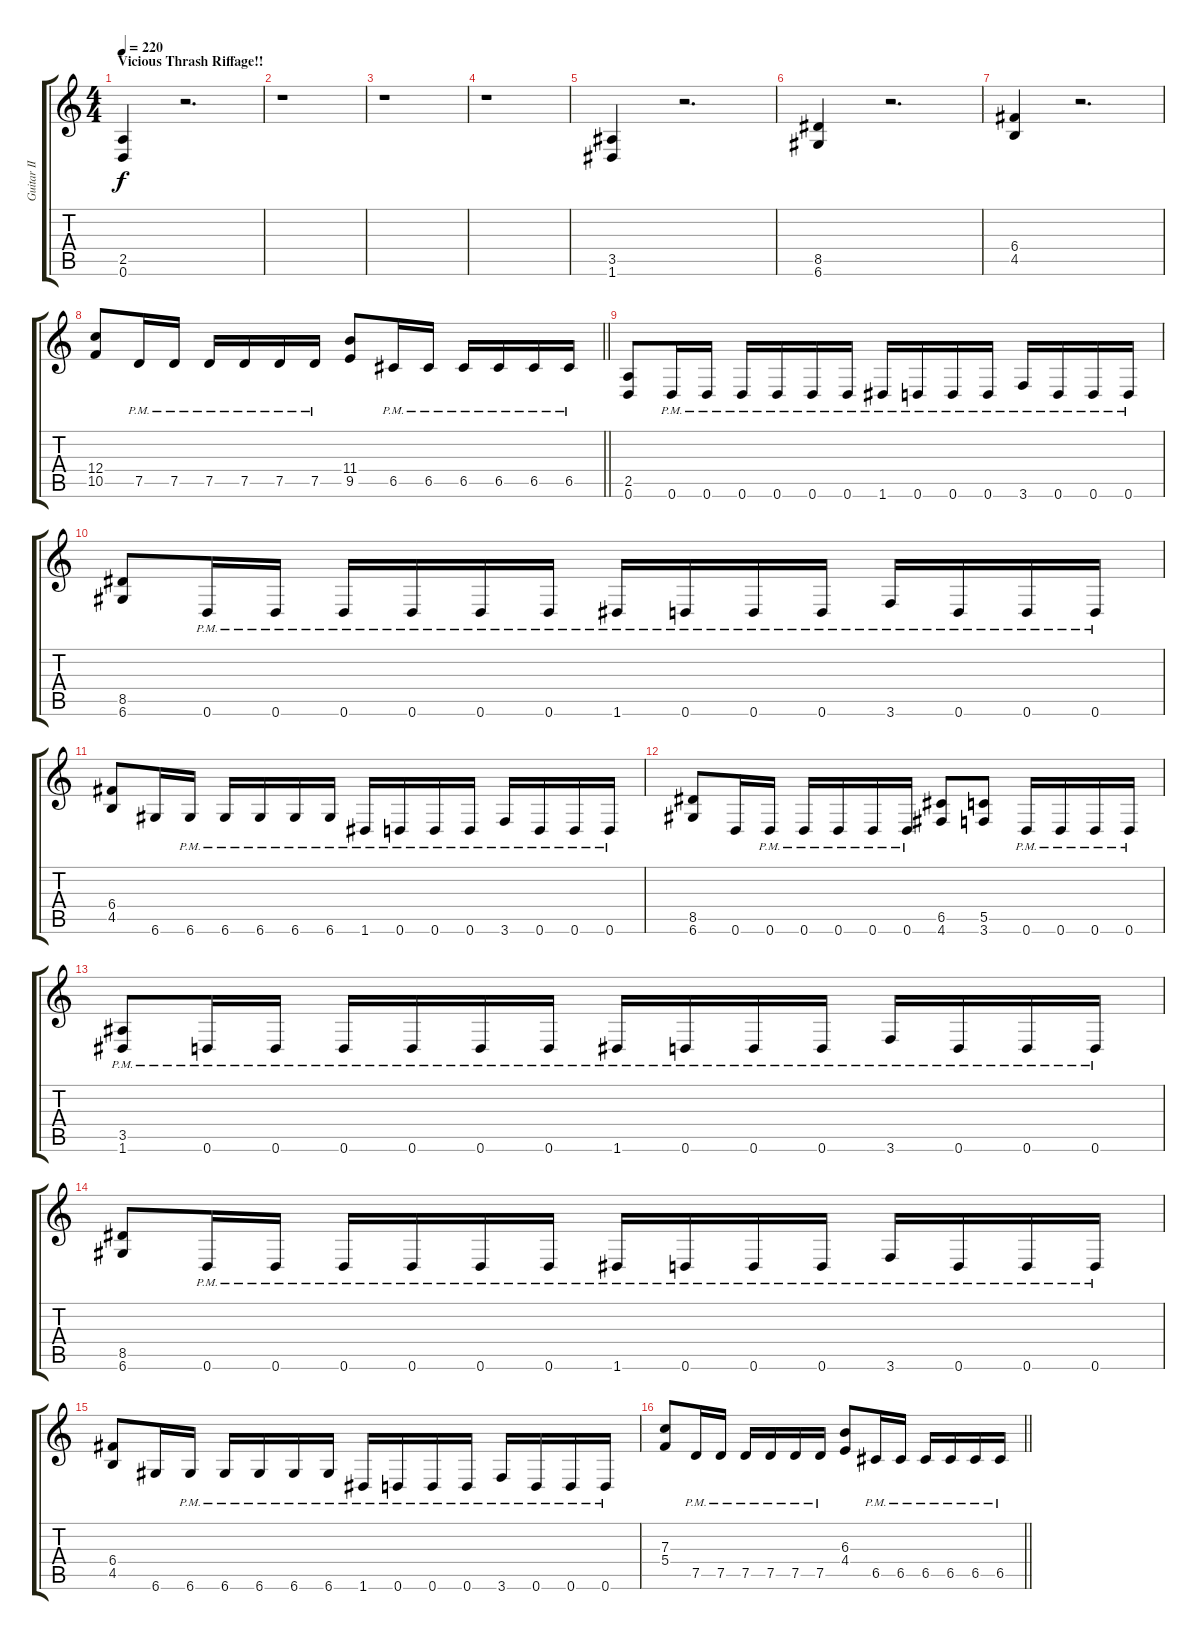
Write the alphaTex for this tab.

\track ("Guitar II" "Guitar II") {instrument distortionguitar}
\staff {score tabs}
\tuning (D4 A3 F3 C3 G2 D2) {hide}
\ts (4 4)
\section ("" "Vicious Thrash Riffage!!")
\tempo 220
\clef g2
\ks c
(2.5 0.6).4{dy f} r.2{d} |
r.1 |
r.1 |
r.1 |
(3.5 1.6).4 r.2{d} |
(8.5 6.6).4 r.2{d} |
(6.4 4.5).4 r.2{d} |
\barLineRight lightlight
(12.4 10.5).8 7.5{pm}.16 7.5{pm}.16 7.5{pm}.16 7.5{pm}.16 7.5{pm}.16 7.5{pm}.16 (11.4 9.5).8 6.5{pm}.16 6.5{pm}.16 6.5{pm}.16 6.5{pm}.16 6.5{pm}.16 6.5{pm}.16 |
\section ("" "")
(2.5 0.6).8 0.6{pm}.16 0.6{pm}.16 0.6{pm}.16 0.6{pm}.16 0.6{pm}.16 0.6{pm}.16 1.6{pm}.16 0.6{pm}.16 0.6{pm}.16 0.6{pm}.16 3.6{pm}.16 0.6{pm}.16 0.6{pm}.16 0.6{pm}.16 |
(8.5 6.6).8 0.6{pm}.16 0.6{pm}.16 0.6{pm}.16 0.6{pm}.16 0.6{pm}.16 0.6{pm}.16 1.6{pm}.16 0.6{pm}.16 0.6{pm}.16 0.6{pm}.16 3.6{pm}.16 0.6{pm}.16 0.6{pm}.16 0.6{pm}.16 |
(6.4 4.5).8 6.6.16 6.6{pm}.16 6.6{pm}.16 6.6{pm}.16 6.6{pm}.16 6.6{pm}.16 1.6{pm}.16 0.6{pm}.16 0.6{pm}.16 0.6{pm}.16 3.6{pm}.16 0.6{pm}.16 0.6{pm}.16 0.6{pm}.16 |
(8.5 6.6).8 0.6.16 0.6{pm}.16 0.6{pm}.16 0.6{pm}.16 0.6{pm}.16 0.6{pm}.16 (6.5 4.6).8 (5.5 3.6).8 0.6{pm}.16 0.6{pm}.16 0.6{pm}.16 0.6{pm}.16 |
(3.5 1.6{pm}).8 0.6{pm}.16 0.6{pm}.16 0.6{pm}.16 0.6{pm}.16 0.6{pm}.16 0.6{pm}.16 1.6{pm}.16 0.6{pm}.16 0.6{pm}.16 0.6{pm}.16 3.6{pm}.16 0.6{pm}.16 0.6{pm}.16 0.6{pm}.16 |
(8.5 6.6).8 0.6{pm}.16 0.6{pm}.16 0.6{pm}.16 0.6{pm}.16 0.6{pm}.16 0.6{pm}.16 1.6{pm}.16 0.6{pm}.16 0.6{pm}.16 0.6{pm}.16 3.6{pm}.16 0.6{pm}.16 0.6{pm}.16 0.6{pm}.16 |
(6.4 4.5).8 6.6.16 6.6{pm}.16 6.6{pm}.16 6.6{pm}.16 6.6{pm}.16 6.6{pm}.16 1.6{pm}.16 0.6{pm}.16 0.6{pm}.16 0.6{pm}.16 3.6{pm}.16 0.6{pm}.16 0.6{pm}.16 0.6{pm}.16 |
\barLineRight lightlight
(7.3 5.4).8 7.5{pm}.16 7.5{pm}.16 7.5{pm}.16 7.5{pm}.16 7.5{pm}.16 7.5{pm}.16 (6.3 4.4).8 6.5{pm}.16 6.5{pm}.16 6.5{pm}.16 6.5{pm}.16 6.5{pm}.16 6.5{pm}.16
